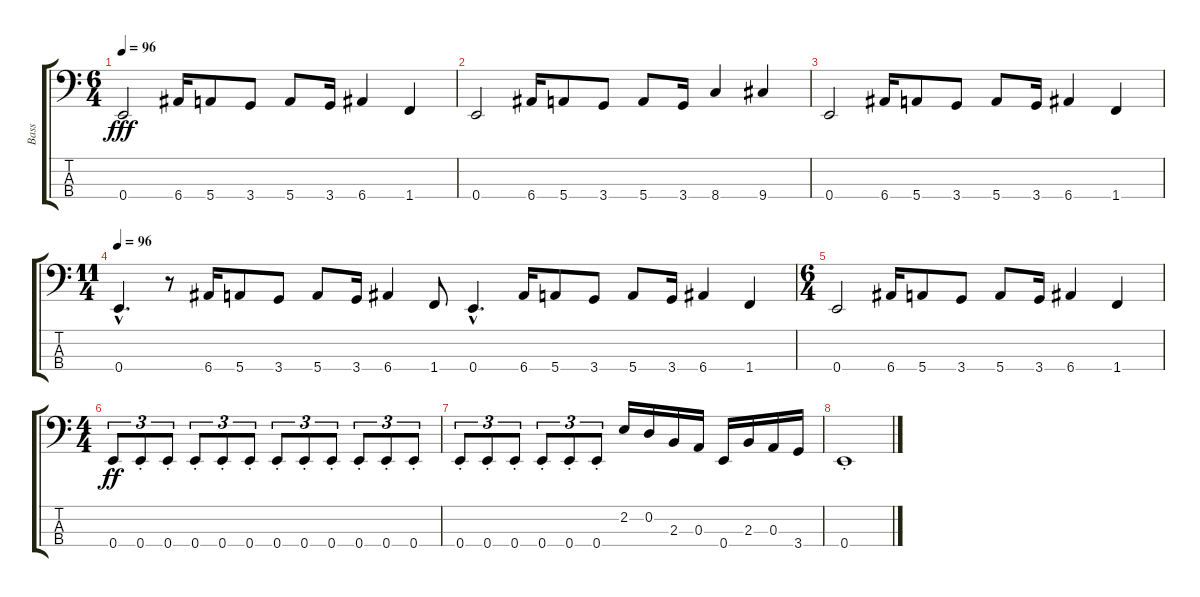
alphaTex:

\track ("Bass" "Bass") {instrument electricbassfinger}
\staff {score tabs}
\tuning (G2 D2 A1 E1) {hide}
\ts (6 4)
\tempo 96
\clef f4
\ks c
0.4.2{dy fff} 6.4.16 5.4.8 3.4.8 5.4.8 3.4.16 6.4.4 1.4.4 |
0.4.2 6.4.16 5.4.8 3.4.8 5.4.8 3.4.16 8.4.4 9.4.4 |
0.4.2 6.4.16 5.4.8 3.4.8 5.4.8 3.4.16 6.4.4 1.4.4 |
\ts (11 4)
\tempo 96
0.4{hac}.4{d instrument electricbassfinger} r.8 6.4.16 5.4.8 3.4.8 5.4.8 3.4.16 6.4.4 1.4.8 0.4{hac}.4{d} 6.4.16 5.4.8 3.4.8 5.4.8 3.4.16 6.4.4 1.4.4 |
\ts (6 4)
0.4.2 6.4.16 5.4.8 3.4.8 5.4.8 3.4.16 6.4.4 1.4.4 |
\ts (4 4)
0.4{st}.8{tu (3 2) dy ff} 0.4{st}.8{tu (3 2)} 0.4{st}.8{tu (3 2)} 0.4{st}.8{tu (3 2)} 0.4{st}.8{tu (3 2)} 0.4{st}.8{tu (3 2)} 0.4{st}.8{tu (3 2)} 0.4{st}.8{tu (3 2)} 0.4{st}.8{tu (3 2)} 0.4{st}.8{tu (3 2)} 0.4{st}.8{tu (3 2)} 0.4{st}.8{tu (3 2)} |
0.4{st}.8{tu (3 2)} 0.4{st}.8{tu (3 2)} 0.4{st}.8{tu (3 2)} 0.4{st}.8{tu (3 2)} 0.4{st}.8{tu (3 2)} 0.4{st}.8{tu (3 2)} 2.2.16 0.2.16 2.3.16 0.3.16 0.4.16 2.3.16 0.3.16 3.4.16 |
0.4{st}.1
